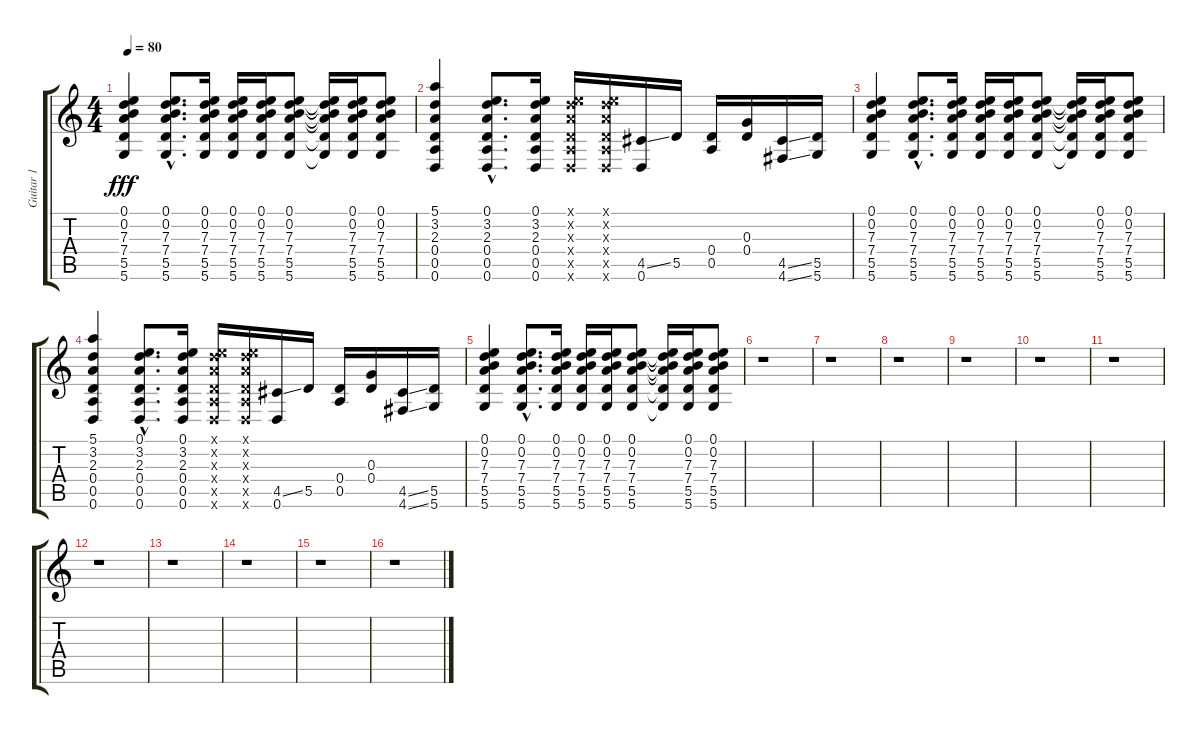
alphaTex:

\track ("Guitar 1" "Guitar 1") {instrument acousticguitarnylon}
\staff {score tabs}
\tuning (E4 B3 G3 D3 A2 D2) {hide}
\ts (4 4)
\tempo 80
\clef g2
\ks c
(0.1 0.2 7.3 7.4 5.5 5.6).4{dy fff} (0.1{hac} 0.2{hac} 7.3{hac} 7.4{hac} 5.5{hac} 5.6{hac}).8{d} (0.1 0.2 7.3 7.4 5.5 5.6).16 (0.1 0.2 7.3 7.4 5.5 5.6).16 (0.1 0.2 7.3 7.4 5.5 5.6).16 (0.1 0.2 7.3 7.4 5.5 5.6).8 (0.1{t} 0.2{t} 7.3{t} 7.4{t} 5.5{t} 5.6{t}).16 (0.1 0.2 7.3 7.4 5.5 5.6).16 (0.1 0.2 7.3 7.4 5.5 5.6).8 |
(5.1 3.2 2.3 0.4 0.5 0.6).4 (0.1{hac} 3.2{hac} 2.3{hac} 0.4{hac} 0.5{hac} 0.6{hac}).8{d} (0.1 3.2 2.3 0.4 0.5 0.6).16 (0.1{x} 3.2{x} 2.3{x} 0.4{x} 0.5{x} 0.6{x}).16 (0.1{x} 3.2{x} 2.3{x} 0.4{x} 0.5{x} 0.6{x}).16 (4.5{ss} 0.6).16 5.5.16 (0.4 0.5).16 (0.3 0.4).16 (4.5{ss} 4.6{ss}).16 (5.5 5.6).16 |
(0.1 0.2 7.3 7.4 5.5 5.6).4 (0.1{hac} 0.2{hac} 7.3{hac} 7.4{hac} 5.5{hac} 5.6{hac}).8{d} (0.1 0.2 7.3 7.4 5.5 5.6).16 (0.1 0.2 7.3 7.4 5.5 5.6).16 (0.1 0.2 7.3 7.4 5.5 5.6).16 (0.1 0.2 7.3 7.4 5.5 5.6).8 (0.1{t} 0.2{t} 7.3{t} 7.4{t} 5.5{t} 5.6{t}).16 (0.1 0.2 7.3 7.4 5.5 5.6).16 (0.1 0.2 7.3 7.4 5.5 5.6).8 |
(5.1 3.2 2.3 0.4 0.5 0.6).4 (0.1{hac} 3.2{hac} 2.3{hac} 0.4{hac} 0.5{hac} 0.6{hac}).8{d} (0.1 3.2 2.3 0.4 0.5 0.6).16 (0.1{x} 3.2{x} 2.3{x} 0.4{x} 0.5{x} 0.6{x}).16 (0.1{x} 3.2{x} 2.3{x} 0.4{x} 0.5{x} 0.6{x}).16 (4.5{ss} 0.6).16 5.5.16 (0.4 0.5).16 (0.3 0.4).16 (4.5{ss} 4.6{ss}).16 (5.5 5.6).16 |
(0.1 0.2 7.3 7.4 5.5 5.6).4 (0.1{hac} 0.2{hac} 7.3{hac} 7.4{hac} 5.5{hac} 5.6{hac}).8{d} (0.1 0.2 7.3 7.4 5.5 5.6).16 (0.1 0.2 7.3 7.4 5.5 5.6).16 (0.1 0.2 7.3 7.4 5.5 5.6).16 (0.1 0.2 7.3 7.4 5.5 5.6).8 (0.1{t} 0.2{t} 7.3{t} 7.4{t} 5.5{t} 5.6{t}).16 (0.1 0.2 7.3 7.4 5.5 5.6).16 (0.1 0.2 7.3 7.4 5.5 5.6).8 |
r.1 |
r.1 |
r.1 |
r.1 |
r.1 |
r.1 |
r.1 |
r.1 |
r.1 |
r.1 |
r.1
